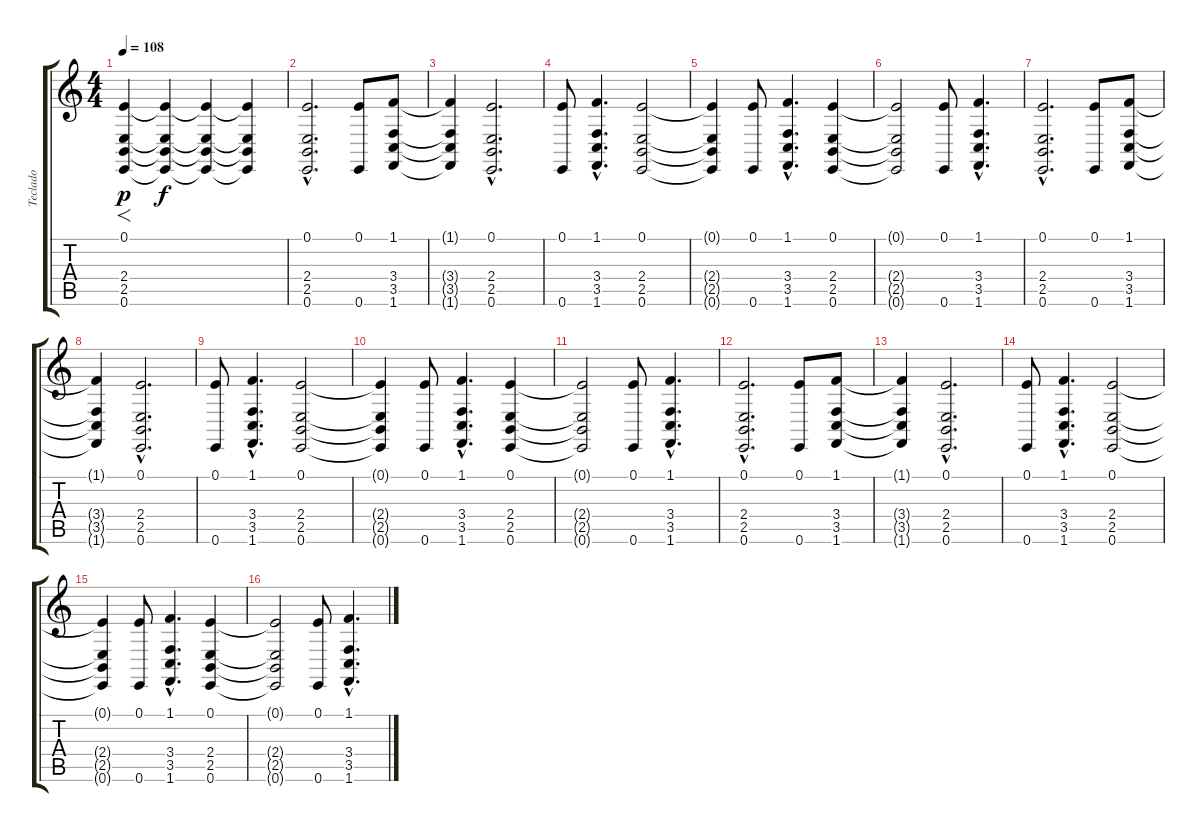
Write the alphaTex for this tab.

\track ("Teclado" "Teclado") {instrument choiraahs}
\staff {score tabs}
\tuning (E4 B3 G3 D3 A2 E2) {hide}
\ts (4 4)
\tempo 108
\clef g2
\ks c
(0.1 2.4 2.5 0.6).4{f dy p instrument choiraahs} (0.1{t} 2.4{t} 2.5{t} 0.6{t}).4{dy f} (0.1{t} 2.4{t} 2.5{t} 0.6{t}).4 (0.1{t} 2.4{t} 2.5{t} 0.6{t}).4 |
(0.1{hac} 2.4{hac} 2.5{hac} 0.6{hac}).2{d} (0.1 0.6).8 (1.1 3.4 3.5 1.6).8 |
(1.1{t} 3.4{t} 3.5{t} 1.6{t}).4 (0.1{hac} 2.4{hac} 2.5{hac} 0.6{hac}).2{d} |
(0.1 0.6).8 (1.1{hac} 3.4{hac} 3.5{hac} 1.6{hac}).4{d} (0.1 2.4 2.5 0.6).2 |
(0.1{t} 2.4{t} 2.5{t} 0.6{t}).4 (0.1 0.6).8 (1.1{hac} 3.4{hac} 3.5{hac} 1.6{hac}).4{d} (0.1 2.4 2.5 0.6).4 |
(0.1{t} 2.4{t} 2.5{t} 0.6{t}).2 (0.1 0.6).8 (1.1{hac} 3.4{hac} 3.5{hac} 1.6{hac}).4{d} |
(0.1{hac} 2.4{hac} 2.5{hac} 0.6{hac}).2{d} (0.1 0.6).8 (1.1 3.4 3.5 1.6).8 |
(1.1{t} 3.4{t} 3.5{t} 1.6{t}).4 (0.1{hac} 2.4{hac} 2.5{hac} 0.6{hac}).2{d} |
(0.1 0.6).8 (1.1{hac} 3.4{hac} 3.5{hac} 1.6{hac}).4{d} (0.1 2.4 2.5 0.6).2 |
(0.1{t} 2.4{t} 2.5{t} 0.6{t}).4 (0.1 0.6).8 (1.1{hac} 3.4{hac} 3.5{hac} 1.6{hac}).4{d} (0.1 2.4 2.5 0.6).4 |
(0.1{t} 2.4{t} 2.5{t} 0.6{t}).2 (0.1 0.6).8 (1.1{hac} 3.4{hac} 3.5{hac} 1.6{hac}).4{d} |
(0.1{hac} 2.4{hac} 2.5{hac} 0.6{hac}).2{d} (0.1 0.6).8 (1.1 3.4 3.5 1.6).8 |
(1.1{t} 3.4{t} 3.5{t} 1.6{t}).4 (0.1{hac} 2.4{hac} 2.5{hac} 0.6{hac}).2{d} |
(0.1 0.6).8 (1.1{hac} 3.4{hac} 3.5{hac} 1.6{hac}).4{d} (0.1 2.4 2.5 0.6).2 |
(0.1{t} 2.4{t} 2.5{t} 0.6{t}).4 (0.1 0.6).8 (1.1{hac} 3.4{hac} 3.5{hac} 1.6{hac}).4{d} (0.1 2.4 2.5 0.6).4 |
(0.1{t} 2.4{t} 2.5{t} 0.6{t}).2 (0.1 0.6).8 (1.1{hac} 3.4{hac} 3.5{hac} 1.6{hac}).4{d}
